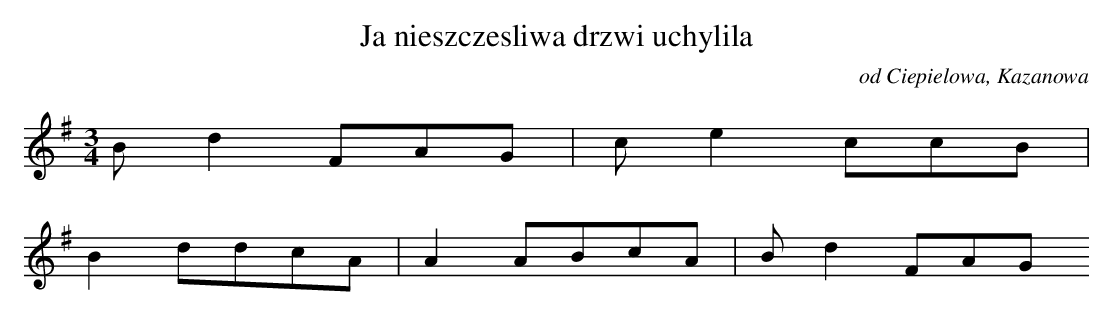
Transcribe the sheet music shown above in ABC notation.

X:1
T: Ja nieszczesliwa drzwi uchylila
O: od Ciepielowa, Kazanowa
M: 3/4
L: 1/8
K: G
Bd2FAG | ce2ccB |
B2ddcA | A2ABcA | Bd2FAG
